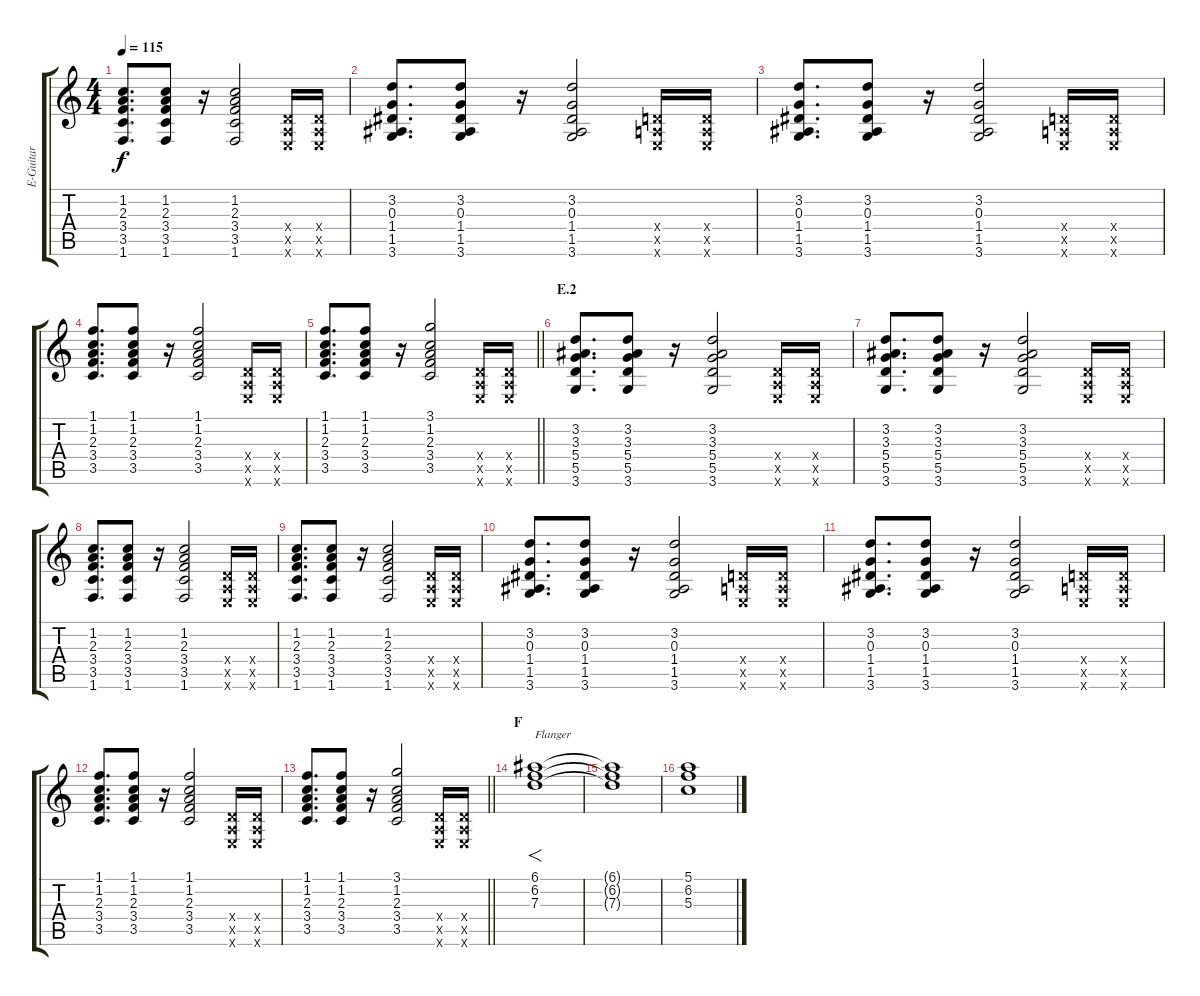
\track ("E-Guitar" "E-Guitar") {instrument overdrivenguitar}
\staff {score tabs}
\tuning (E4 B3 G3 D3 A2 E2) {hide}
\ts (4 4)
\tempo 115
\clef g2
\ks c
(1.2 2.3 3.4 3.5 1.6).8{d dy f} (1.2 2.3 3.4 3.5 1.6).8 r.16 (1.2 2.3 3.4 3.5 1.6).2 (0.4{x} 0.5{x} 0.6{x}).16 (0.4{x} 0.5{x} 0.6{x}).16 |
(3.2 0.3 1.4 1.5 3.6).8{d} (3.2 0.3 1.4 1.5 3.6).8 r.16 (3.2 0.3 1.4 1.5 3.6).2 (0.4{x} 0.5{x} 0.6{x}).16 (0.4{x} 0.5{x} 0.6{x}).16 |
(3.2 0.3 1.4 1.5 3.6).8{d} (3.2 0.3 1.4 1.5 3.6).8 r.16 (3.2 0.3 1.4 1.5 3.6).2 (0.4{x} 0.5{x} 0.6{x}).16 (0.4{x} 0.5{x} 0.6{x}).16 |
(1.1 1.2 2.3 3.4 3.5).8{d} (1.1 1.2 2.3 3.4 3.5).8 r.16 (1.1 1.2 2.3 3.4 3.5).2 (0.4{x} 0.5{x} 0.6{x}).16 (0.4{x} 0.5{x} 0.6{x}).16 |
\barLineRight lightlight
(1.1 1.2 2.3 3.4 3.5).8{d} (1.1 1.2 2.3 3.4 3.5).8 r.16 (3.1 1.2 2.3 3.4 3.5).2 (0.4{x} 0.5{x} 0.6{x}).16 (0.4{x} 0.5{x} 0.6{x}).16 |
\section ("" "E.2")
(3.2 3.3 5.4 5.5 3.6).8{d} (3.2 3.3 5.4 5.5 3.6).8 r.16 (3.2 3.3 5.4 5.5 3.6).2 (0.4{x} 0.5{x} 0.6{x}).16 (0.4{x} 0.5{x} 0.6{x}).16 |
(3.2 3.3 5.4 5.5 3.6).8{d} (3.2 3.3 5.4 5.5 3.6).8 r.16 (3.2 3.3 5.4 5.5 3.6).2 (0.4{x} 0.5{x} 0.6{x}).16 (0.4{x} 0.5{x} 0.6{x}).16 |
(1.2 2.3 3.4 3.5 1.6).8{d} (1.2 2.3 3.4 3.5 1.6).8 r.16 (1.2 2.3 3.4 3.5 1.6).2 (0.4{x} 0.5{x} 0.6{x}).16 (0.4{x} 0.5{x} 0.6{x}).16 |
(1.2 2.3 3.4 3.5 1.6).8{d} (1.2 2.3 3.4 3.5 1.6).8 r.16 (1.2 2.3 3.4 3.5 1.6).2 (0.4{x} 0.5{x} 0.6{x}).16 (0.4{x} 0.5{x} 0.6{x}).16 |
(3.2 0.3 1.4 1.5 3.6).8{d} (3.2 0.3 1.4 1.5 3.6).8 r.16 (3.2 0.3 1.4 1.5 3.6).2 (0.4{x} 0.5{x} 0.6{x}).16 (0.4{x} 0.5{x} 0.6{x}).16 |
(3.2 0.3 1.4 1.5 3.6).8{d} (3.2 0.3 1.4 1.5 3.6).8 r.16 (3.2 0.3 1.4 1.5 3.6).2 (0.4{x} 0.5{x} 0.6{x}).16 (0.4{x} 0.5{x} 0.6{x}).16 |
(1.1 1.2 2.3 3.4 3.5).8{d} (1.1 1.2 2.3 3.4 3.5).8 r.16 (1.1 1.2 2.3 3.4 3.5).2 (0.4{x} 0.5{x} 0.6{x}).16 (0.4{x} 0.5{x} 0.6{x}).16 |
\barLineRight lightlight
(1.1 1.2 2.3 3.4 3.5).8{d} (1.1 1.2 2.3 3.4 3.5).8 r.16 (3.1 1.2 2.3 3.4 3.5).2 (0.4{x} 0.5{x} 0.6{x}).16 (0.4{x} 0.5{x} 0.6{x}).16 |
\section ("" "F")
(6.1 6.2 7.3).1{f txt "Flanger" instrument overdrivenguitar} |
(6.1{t} 6.2{t} 7.3{t}).1 |
(5.1 6.2 5.3).1
